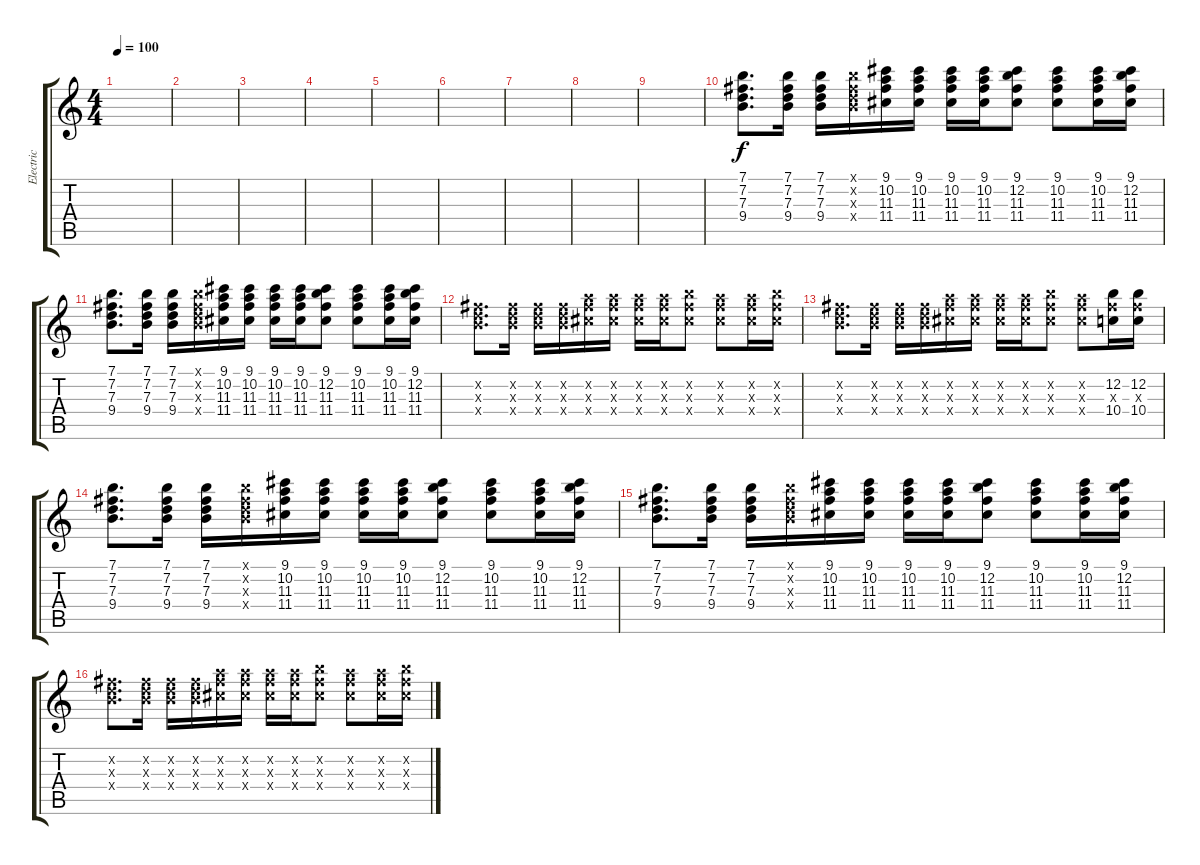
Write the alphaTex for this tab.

\track ("Electric" "Electric") {instrument electricguitarclean}
\staff {score tabs}
\tuning (E4 B3 G3 D3 A2 E2) {hide}
\ts (4 4)
\tempo 100
\clef g2
\ks c
|
|
|
|
|
|
|
|
|
(7.1 7.2 7.3 9.4).8{d} (7.1 7.2 7.3 9.4).16 (7.1 7.2 7.3 9.4).16 (7.1{x} 7.2{x} 7.3{x} 9.4{x}).16 (9.1 10.2 11.3 11.4).16 (9.1 10.2 11.3 11.4).16 (9.1 10.2 11.3 11.4).16 (9.1 10.2 11.3 11.4).16 (9.1 12.2 11.3 11.4).8 (9.1 10.2 11.3 11.4).8 (9.1 10.2 11.3 11.4).16 (9.1 12.2 11.3 11.4).16 |
(7.1 7.2 7.3 9.4).8{d} (7.1 7.2 7.3 9.4).16 (7.1 7.2 7.3 9.4).16 (7.1{x} 7.2{x} 7.3{x} 9.4{x}).16 (9.1 10.2 11.3 11.4).16 (9.1 10.2 11.3 11.4).16 (9.1 10.2 11.3 11.4).16 (9.1 10.2 11.3 11.4).16 (9.1 12.2 11.3 11.4).8 (9.1 10.2 11.3 11.4).8 (9.1 10.2 11.3 11.4).16 (9.1 12.2 11.3 11.4).16 |
(7.2{x} 7.3{x} 9.4{x}).8{d} (7.2{x} 7.3{x} 9.4{x}).16 (7.2{x} 7.3{x} 9.4{x}).16 (7.2{x} 7.3{x} 9.4{x}).16 (10.2{x} 11.3{x} 11.4{x}).16 (10.2{x} 11.3{x} 11.4{x}).16 (10.2{x} 11.3{x} 11.4{x}).16 (10.2{x} 11.3{x} 11.4{x}).16 (12.2{x} 11.3{x} 11.4{x}).8 (10.2{x} 11.3{x} 11.4{x}).8 (10.2{x} 11.3{x} 11.4{x}).16 (12.2{x} 11.3{x} 11.4{x}).16 |
(7.2{x} 7.3{x} 9.4{x}).8{d} (7.2{x} 7.3{x} 9.4{x}).16 (7.2{x} 7.3{x} 9.4{x}).16 (7.2{x} 7.3{x} 9.4{x}).16 (10.2{x} 11.3{x} 11.4{x}).16 (10.2{x} 11.3{x} 11.4{x}).16 (10.2{x} 11.3{x} 11.4{x}).16 (10.2{x} 11.3{x} 11.4{x}).16 (12.2{x} 11.3{x} 11.4{x}).8 (10.2{x} 11.3{x} 11.4{x}).8 (12.2 11.3{x} 10.4).16 (12.2 11.3{x} 10.4).16 |
(7.1 7.2 7.3 9.4).8{d} (7.1 7.2 7.3 9.4).16 (7.1 7.2 7.3 9.4).16 (7.1{x} 7.2{x} 7.3{x} 9.4{x}).16 (9.1 10.2 11.3 11.4).16 (9.1 10.2 11.3 11.4).16 (9.1 10.2 11.3 11.4).16 (9.1 10.2 11.3 11.4).16 (9.1 12.2 11.3 11.4).8 (9.1 10.2 11.3 11.4).8 (9.1 10.2 11.3 11.4).16 (9.1 12.2 11.3 11.4).16 |
(7.1 7.2 7.3 9.4).8{d} (7.1 7.2 7.3 9.4).16 (7.1 7.2 7.3 9.4).16 (7.1{x} 7.2{x} 7.3{x} 9.4{x}).16 (9.1 10.2 11.3 11.4).16 (9.1 10.2 11.3 11.4).16 (9.1 10.2 11.3 11.4).16 (9.1 10.2 11.3 11.4).16 (9.1 12.2 11.3 11.4).8 (9.1 10.2 11.3 11.4).8 (9.1 10.2 11.3 11.4).16 (9.1 12.2 11.3 11.4).16 |
(7.2{x} 7.3{x} 9.4{x}).8{d} (7.2{x} 7.3{x} 9.4{x}).16 (7.2{x} 7.3{x} 9.4{x}).16 (7.2{x} 7.3{x} 9.4{x}).16 (10.2{x} 11.3{x} 11.4{x}).16 (10.2{x} 11.3{x} 11.4{x}).16 (10.2{x} 11.3{x} 11.4{x}).16 (10.2{x} 11.3{x} 11.4{x}).16 (12.2{x} 11.3{x} 11.4{x}).8 (10.2{x} 11.3{x} 11.4{x}).8 (10.2{x} 11.3{x} 11.4{x}).16 (12.2{x} 11.3{x} 11.4{x}).16
